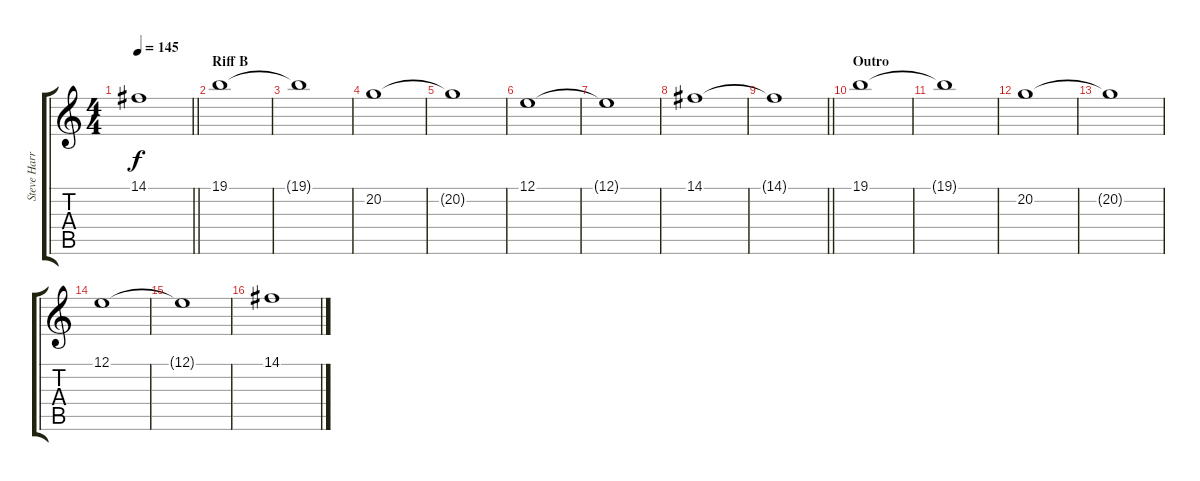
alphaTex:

\track ("Steve Harris (Teclado)" "Steve Harr") {instrument pad2warm}
\staff {score tabs}
\tuning (E4 B3 G3 D3 A2 E2) {hide}
\ts (4 4)
\tempo 145
\clef g2
\barLineRight lightlight
\ks c
14.1{t}.1{dy f} |
\section ("" "Riff B")
19.1.1 |
19.1{t}.1 |
20.2.1 |
20.2{t}.1 |
12.1.1 |
12.1{t}.1 |
14.1.1 |
\barLineRight lightlight
14.1{t}.1 |
\section ("" "Outro")
19.1.1 |
19.1{t}.1 |
20.2.1 |
20.2{t}.1 |
12.1.1 |
12.1{t}.1 |
14.1.1
